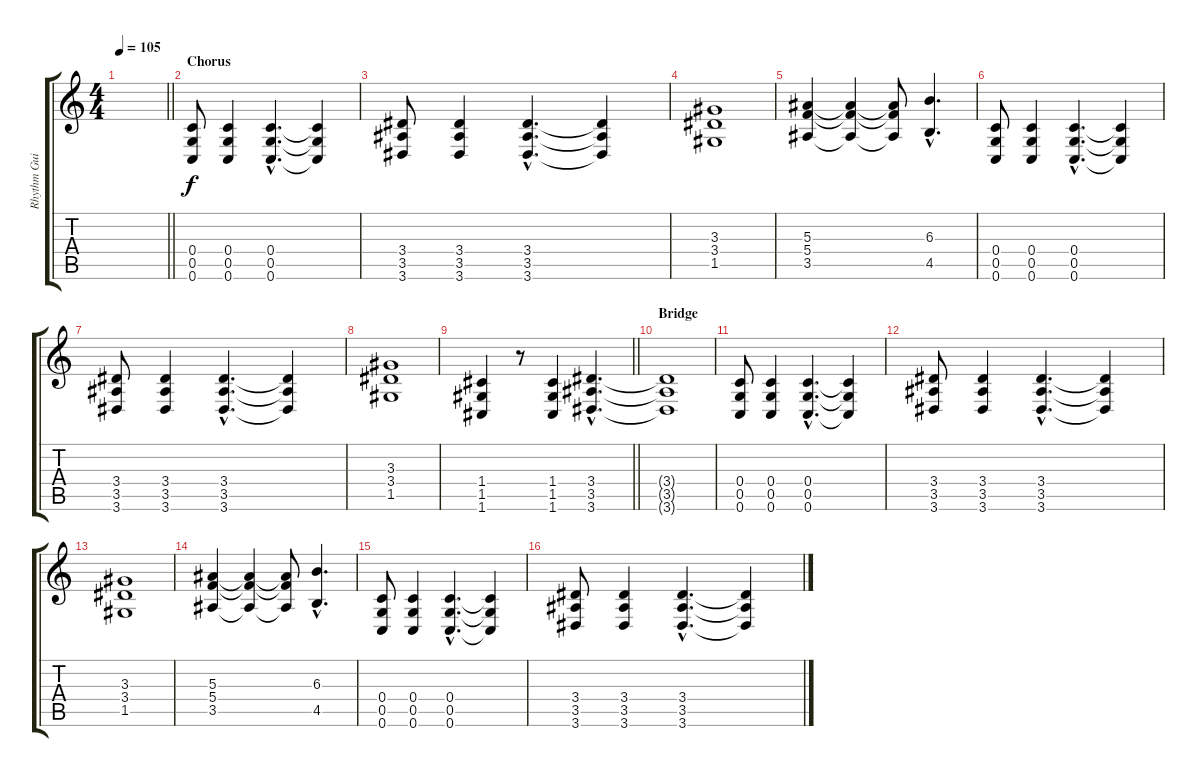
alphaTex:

\track ("Rhythm Guitar" "Rhythm Gui") {instrument distortionguitar}
\staff {score tabs}
\tuning (D4 A3 F3 C3 G2 C2) {hide}
\ts (4 4)
\tempo 105
\clef g2
\barLineRight lightlight
\ks c
|
\section ("" "Chorus")
(0.4 0.5 0.6).8 (0.4 0.5 0.6).4 (0.4{hac} 0.5{hac} 0.6{hac}).4{d} (0.4{t} 0.5{t} 0.6{t}).4 |
(3.4 3.5 3.6).8 (3.4 3.5 3.6).4 (3.4{hac} 3.5{hac} 3.6{hac}).4{d} (3.4{t} 3.5{t} 3.6{t}).4 |
(3.3 3.4 1.5).1 |
(5.3 5.4 3.5).4 (5.3{t} 5.4{t} 3.5{t}).4 (5.3{t} 5.4{t} 3.5{t}).8 (6.3{hac} 4.5{hac}).4{d} |
(0.4 0.5 0.6).8 (0.4 0.5 0.6).4 (0.4{hac} 0.5{hac} 0.6{hac}).4{d} (0.4{t} 0.5{t} 0.6{t}).4 |
(3.4 3.5 3.6).8 (3.4 3.5 3.6).4 (3.4{hac} 3.5{hac} 3.6{hac}).4{d} (3.4{t} 3.5{t} 3.6{t}).4 |
(3.3 3.4 1.5).1 |
\barLineRight lightlight
(1.4 1.5 1.6).4 r.8 (1.4 1.5 1.6).4 (3.4{hac} 3.5{hac} 3.6{hac}).4{d} |
\section ("" "Bridge")
(3.4{t} 3.5{t} 3.6{t}).1 |
(0.4 0.5 0.6).8 (0.4 0.5 0.6).4 (0.4{hac} 0.5{hac} 0.6{hac}).4{d} (0.4{t} 0.5{t} 0.6{t}).4 |
(3.4 3.5 3.6).8 (3.4 3.5 3.6).4 (3.4{hac} 3.5{hac} 3.6{hac}).4{d} (3.4{t} 3.5{t} 3.6{t}).4 |
(3.3 3.4 1.5).1 |
(5.3 5.4 3.5).4 (5.3{t} 5.4{t} 3.5{t}).4 (5.3{t} 5.4{t} 3.5{t}).8 (6.3{hac} 4.5{hac}).4{d} |
(0.4 0.5 0.6).8 (0.4 0.5 0.6).4 (0.4{hac} 0.5{hac} 0.6{hac}).4{d} (0.4{t} 0.5{t} 0.6{t}).4 |
(3.4 3.5 3.6).8 (3.4 3.5 3.6).4 (3.4{hac} 3.5{hac} 3.6{hac}).4{d} (3.4{t} 3.5{t} 3.6{t}).4
